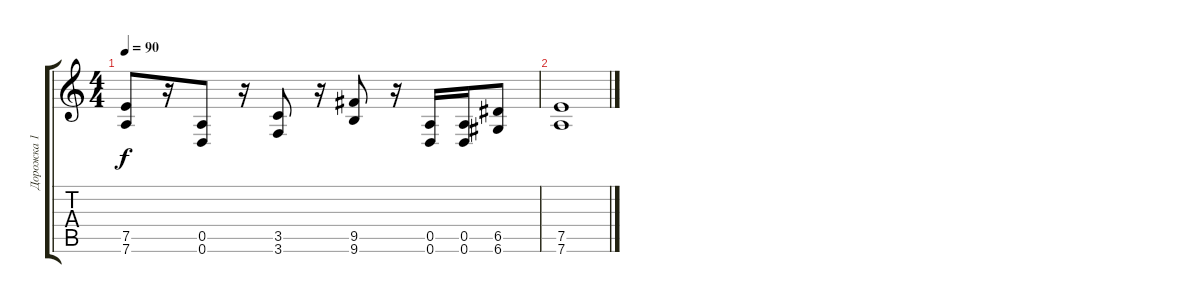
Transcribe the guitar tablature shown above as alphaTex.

\track ("Дорожка 1" "Дорожка 1") {instrument electricguitarclean}
\staff {score tabs}
\tuning (E4 B3 G3 D3 A2 D2) {hide}
\ts (4 4)
\tempo 90
\clef g2
\ks c
(7.5 7.6).8{dy f} r.16 (0.5 0.6).8 r.16 (3.5 3.6).8 r.16 (9.5 9.6).8 r.16 (0.5 0.6).16 (0.5 0.6).16 (6.5 6.6).8 |
(7.5 7.6).1
